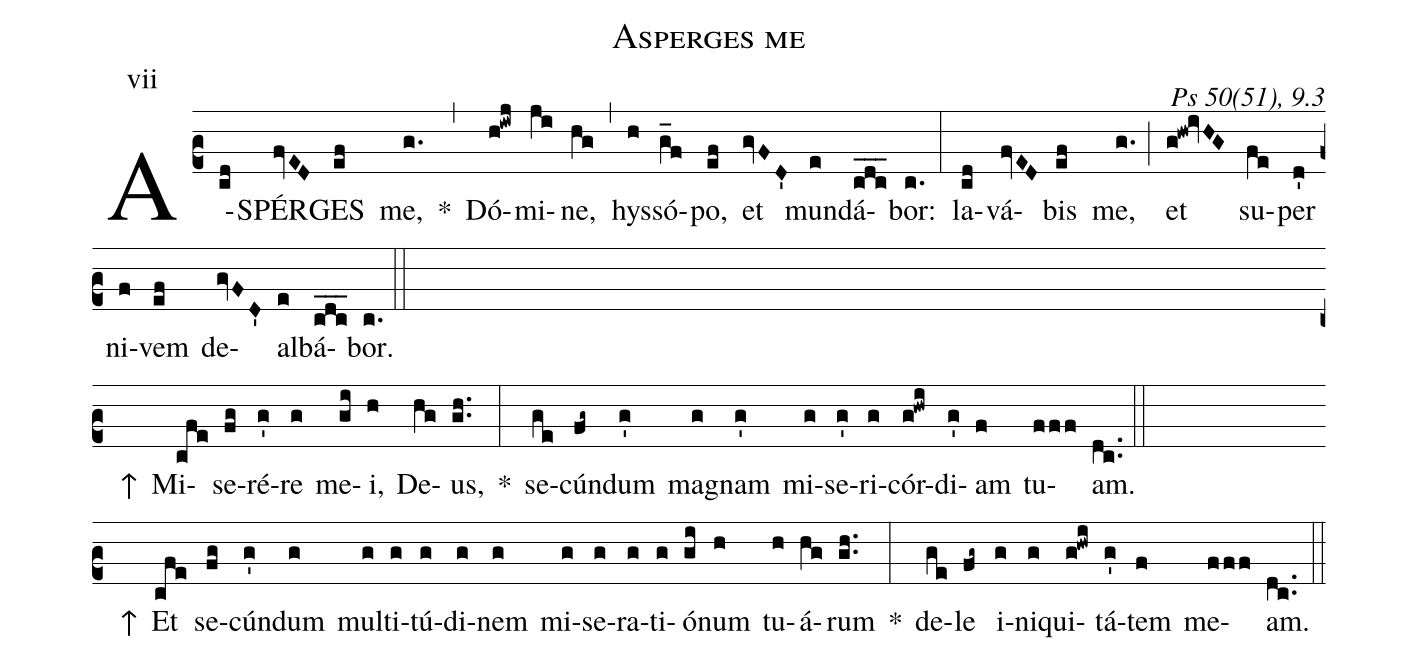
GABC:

name:Asperges me;
mode:vii;
commentary: Ps 50(51), 9.3;
%%
(c2) A(cd)SPÉR(fvED)GES(ef) me,(g.) *(,) Dó(h!iwj)mi(ji)ne,(hg) (,) hys(h)só(g_f)po,(ef) et(gvFD') mun(e)dá(cdc___)bor:(c.) (:) la(cd)vá(fvED)bis(ef) me,(g.) (;) et(g!hw!ivHG) su(fe)per(d') ni(f)vem(ef) de(gvFD')al(e)bá(cdc___)bor.(c.) (::Z) ↑() Mi(cfe)se(fg)ré(g')re(g) me(gi)i,(h) De(hg)us,(gh..) *(:) se(ge)cún(fg~)dum(g') ma(g)gnam(g') mi(g)se(g')ri(g)cór(g!hwi)di(g')am(f) tu(fff)am.(dc..) (::Z-) ↑() Et(cfe) se(fg)cún(g')dum(g) mul(g)ti(g)tú(g)di(g)nem(g) mi(g)se(g)ra(g)ti(g)ó(gi)num(h) tu(h)á(hg)rum(gh..) *(:) de(ge)le(fg~) i(g)ni(g)qui(g!hwi)tá(g')tem(f) me(fff)am.(dc..) (::)
